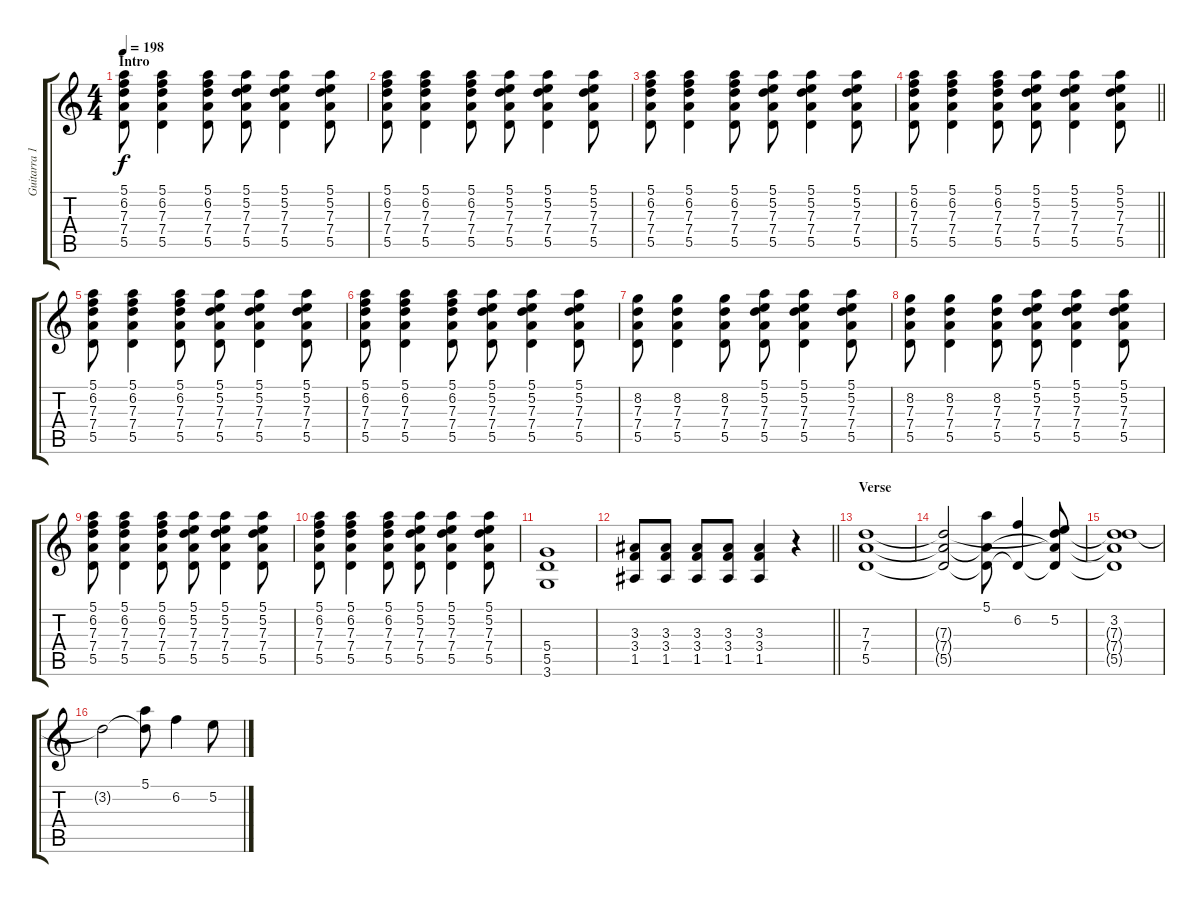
\track ("Guitarra 1 - Mathias" "Guitarra 1") {instrument overdrivenguitar}
\staff {score tabs}
\tuning (E4 B3 G3 D3 A2 E2) {hide}
\ts (4 4)
\section ("" "Intro")
\tempo 198
\clef g2
\ks c
(5.1 6.2 7.3 7.4 5.5).8{dy f instrument overdrivenguitar} (5.1 6.2 7.3 7.4 5.5).4 (5.1 6.2 7.3 7.4 5.5).8 (5.1 5.2 7.3 7.4 5.5).8 (5.1 5.2 7.3 7.4 5.5).4 (5.1 5.2 7.3 7.4 5.5).8 |
(5.1 6.2 7.3 7.4 5.5).8 (5.1 6.2 7.3 7.4 5.5).4 (5.1 6.2 7.3 7.4 5.5).8 (5.1 5.2 7.3 7.4 5.5).8 (5.1 5.2 7.3 7.4 5.5).4 (5.1 5.2 7.3 7.4 5.5).8 |
(5.1 6.2 7.3 7.4 5.5).8 (5.1 6.2 7.3 7.4 5.5).4 (5.1 6.2 7.3 7.4 5.5).8 (5.1 5.2 7.3 7.4 5.5).8 (5.1 5.2 7.3 7.4 5.5).4 (5.1 5.2 7.3 7.4 5.5).8 |
\barLineRight lightlight
(5.1 6.2 7.3 7.4 5.5).8 (5.1 6.2 7.3 7.4 5.5).4 (5.1 6.2 7.3 7.4 5.5).8 (5.1 5.2 7.3 7.4 5.5).8 (5.1 5.2 7.3 7.4 5.5).4 (5.1 5.2 7.3 7.4 5.5).8 |
(5.1 6.2 7.3 7.4 5.5).8 (5.1 6.2 7.3 7.4 5.5).4 (5.1 6.2 7.3 7.4 5.5).8 (5.1 5.2 7.3 7.4 5.5).8 (5.1 5.2 7.3 7.4 5.5).4 (5.1 5.2 7.3 7.4 5.5).8 |
(5.1 6.2 7.3 7.4 5.5).8 (5.1 6.2 7.3 7.4 5.5).4 (5.1 6.2 7.3 7.4 5.5).8 (5.1 5.2 7.3 7.4 5.5).8 (5.1 5.2 7.3 7.4 5.5).4 (5.1 5.2 7.3 7.4 5.5).8 |
(8.2 7.3 7.4 5.5).8 (8.2 7.3 7.4 5.5).4 (8.2 7.3 7.4 5.5).8 (5.1 5.2 7.3 7.4 5.5).8 (5.1 5.2 7.3 7.4 5.5).4 (5.1 5.2 7.3 7.4 5.5).8 |
(8.2 7.3 7.4 5.5).8 (8.2 7.3 7.4 5.5).4 (8.2 7.3 7.4 5.5).8 (5.1 5.2 7.3 7.4 5.5).8 (5.1 5.2 7.3 7.4 5.5).4 (5.1 5.2 7.3 7.4 5.5).8 |
(5.1 6.2 7.3 7.4 5.5).8 (5.1 6.2 7.3 7.4 5.5).4 (5.1 6.2 7.3 7.4 5.5).8 (5.1 5.2 7.3 7.4 5.5).8 (5.1 5.2 7.3 7.4 5.5).4 (5.1 5.2 7.3 7.4 5.5).8 |
(5.1 6.2 7.3 7.4 5.5).8 (5.1 6.2 7.3 7.4 5.5).4 (5.1 6.2 7.3 7.4 5.5).8 (5.1 5.2 7.3 7.4 5.5).8 (5.1 5.2 7.3 7.4 5.5).4 (5.1 5.2 7.3 7.4 5.5).8 |
(5.4 5.5 3.6).1 |
\barLineRight lightlight
(3.3 3.4 1.5).8 (3.3 3.4 1.5).8 (3.3 3.4 1.5).8 (3.3 3.4 1.5).8 (3.3 3.4 1.5).4 r.4 |
\section ("" "Verse")
(7.3 7.4 5.5).1 |
(7.3{t} 7.4{t} 5.5{t}).2 (5.1 7.4{t} 5.5{t}).8 (6.2 5.5{t}).4 (5.2 7.3{t} 7.4{t} 5.5{t}).8 |
(3.2 7.3{t} 7.4{t} 5.5{t}).1 |
3.2{t}.2 (5.1 3.2{t}).8 6.2.4 5.2.8
